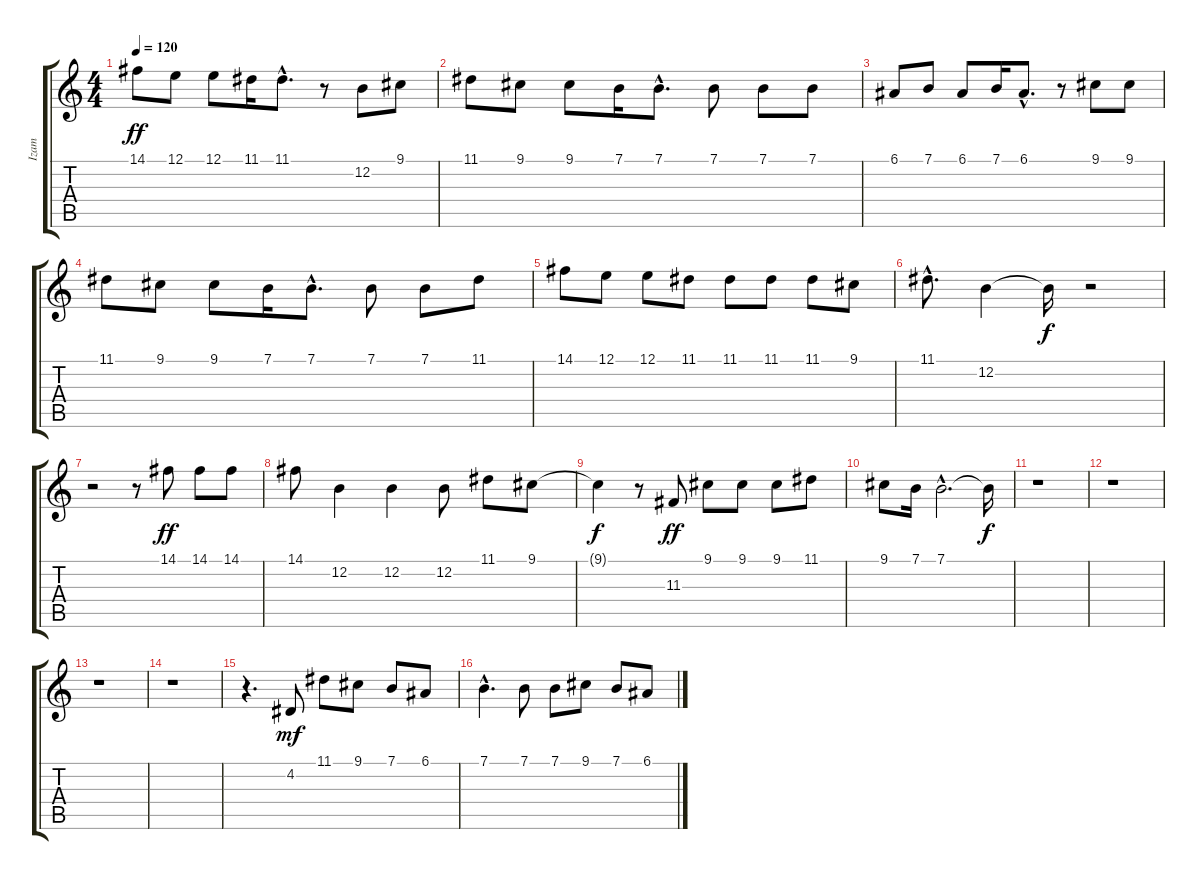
\track ("Izam" "Izam") {instrument englishhorn}
\staff {score tabs}
\tuning (E4 B3 G3 D3 A2 E2) {hide}
\ts (4 4)
\tempo 120
\clef g2
\ks c
14.1.8{dy ff} 12.1.8 12.1.8 11.1.16 11.1{hac}.8{d} r.8 12.2.8 9.1.8 |
11.1.8 9.1.8 9.1.8 7.1.16 7.1{hac}.8{d} 7.1.8 7.1.8 7.1.8 |
6.1.8 7.1.8 6.1.8 7.1.16 6.1{hac}.8{d} r.8 9.1.8 9.1.8 |
11.1.8 9.1.8 9.1.8 7.1.16 7.1{hac}.8{d} 7.1.8 7.1.8 11.1.8 |
14.1.8 12.1.8 12.1.8 11.1.8 11.1.8 11.1.8 11.1.8 9.1.8 |
11.1{hac}.8{d} 12.2.4 12.2{t}.16{dy f} r.2 |
r.2 r.8 14.1.8{dy ff} 14.1.8 14.1.8 |
14.1.8 12.2.4 12.2.4 12.2.8 11.1.8 9.1.8 |
9.1{t}.4{dy f} r.8 11.3.8{dy ff} 9.1.8 9.1.8 9.1.8 11.1.8 |
9.1.8 7.1.16 7.1{hac}.2{d} 7.1{t}.16{dy f} |
r.1 |
r.1 |
r.1 |
r.1 |
r.4{d} 4.2.8{dy mf} 11.1.8 9.1.8 7.1.8 6.1.8 |
7.1{hac}.4{d} 7.1.8 7.1.8 9.1.8 7.1.8 6.1.8
